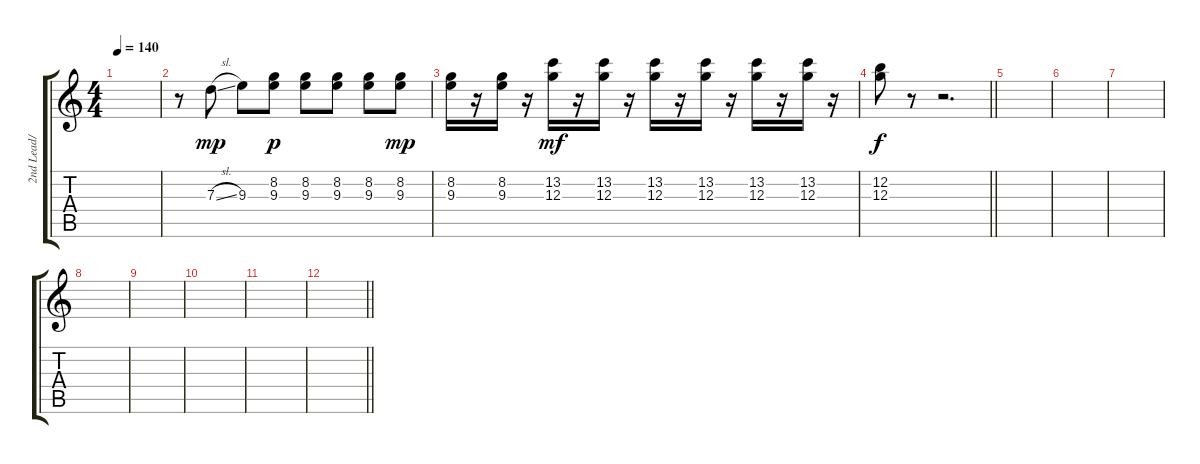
\track ("2nd Lead/ Rhythm" "2nd Lead/ ") {instrument overdrivenguitar}
\staff {score tabs}
\tuning (E4 B3 G3 D3 A2 E2) {hide}
\ts (4 4)
\tempo 140
\clef g2
\ks c
|
r.8 7.3{sl}.8{dy mp} 9.3.8 (8.2 9.3).8{dy p} (8.2 9.3).8 (8.2 9.3).8 (8.2 9.3).8 (8.2 9.3).8{dy mp} |
(8.2 9.3).16 r.16 (8.2 9.3).16 r.16 (13.2 12.3).16{dy mf} r.16 (13.2 12.3).16 r.16 (13.2 12.3).16 r.16 (13.2 12.3).16 r.16 (13.2 12.3).16 r.16 (13.2 12.3).16 r.16 |
\barLineRight lightlight
(12.2 12.3).8{dy f} r.8 r.2{d} |
|
|
|
|
|
|
|
\barLineRight lightlight
